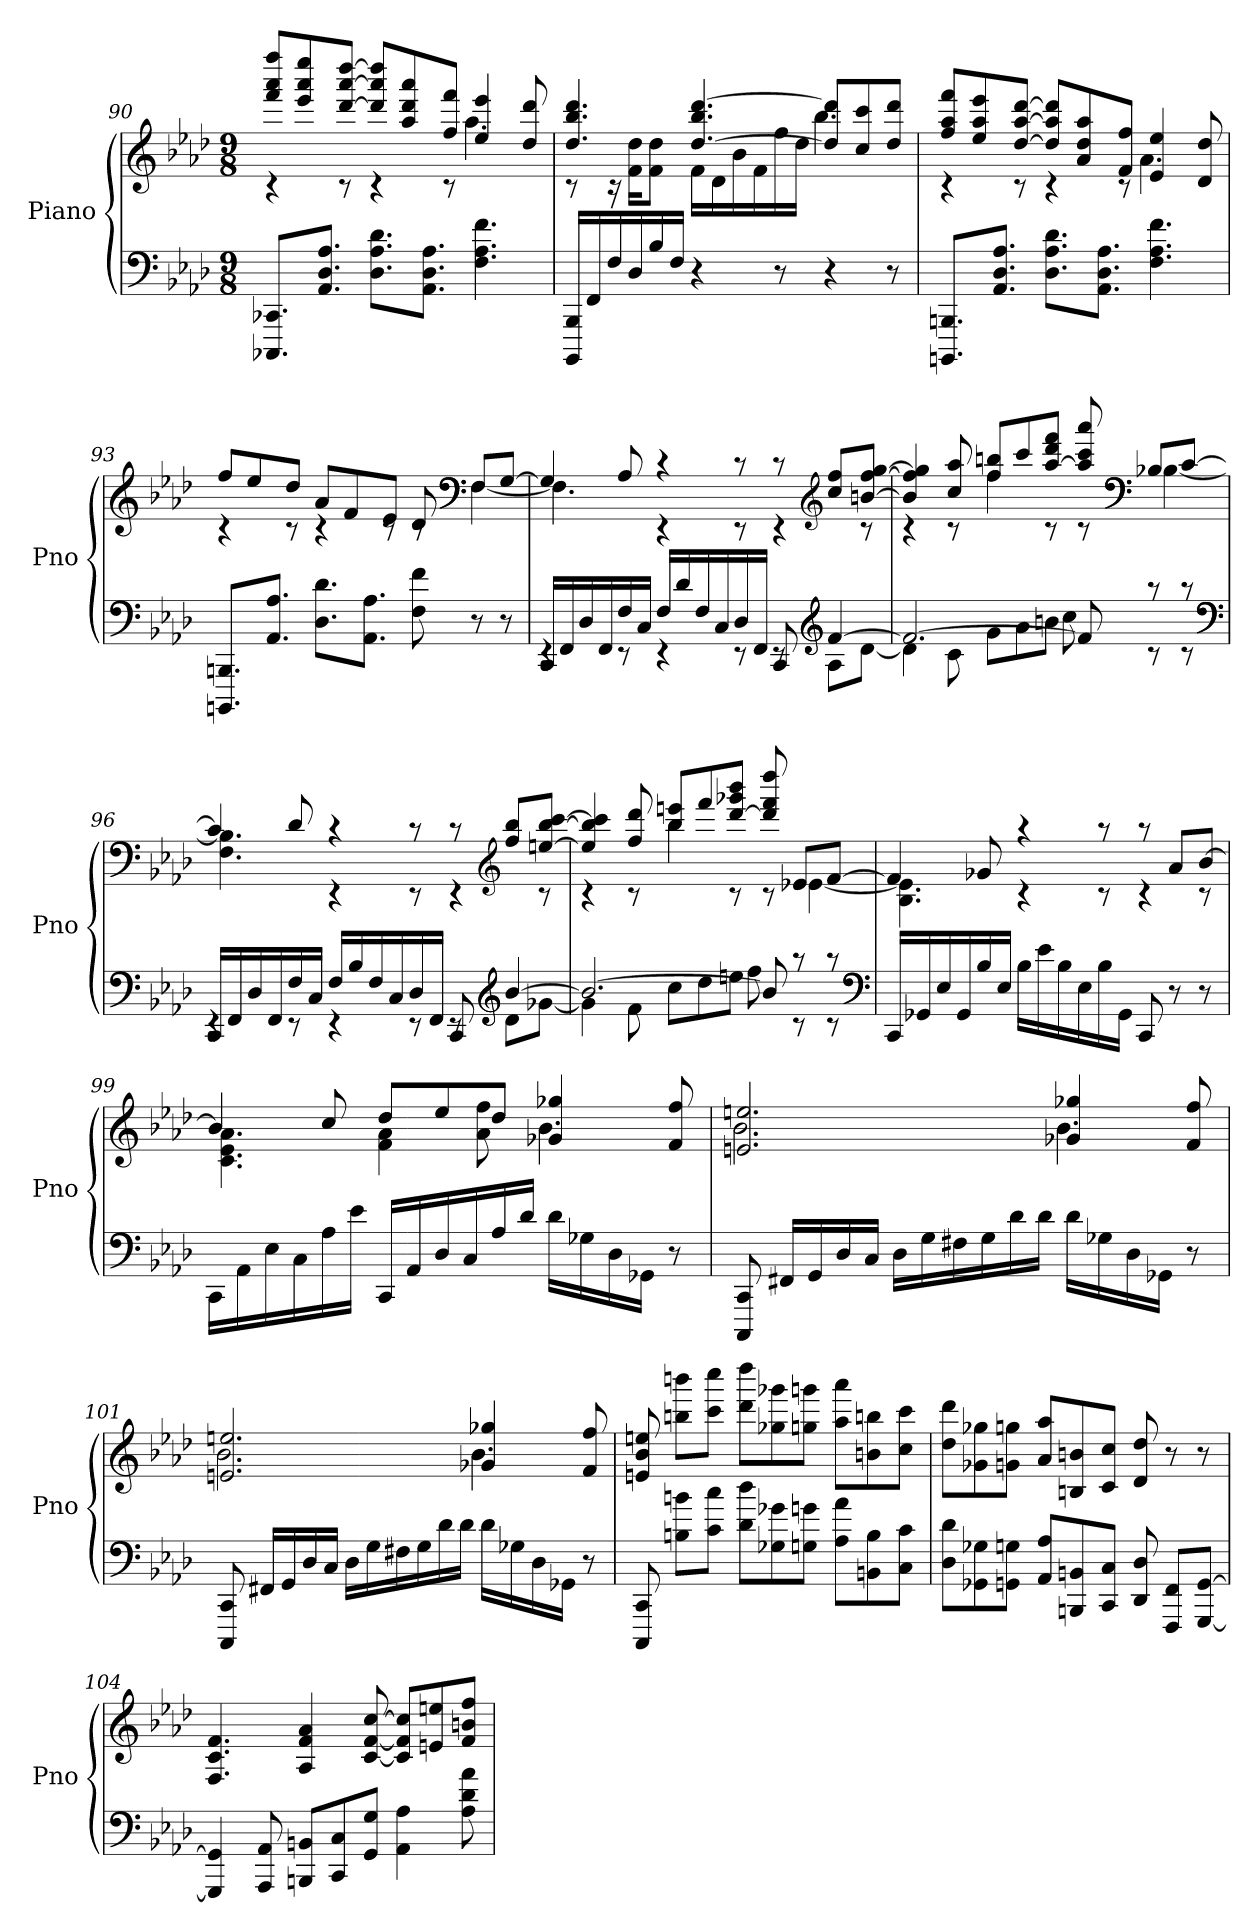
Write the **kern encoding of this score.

**kern	**kern
*part1	*part1
*staff2	*staff1
*I"Piano	*
*I'Pno	*
*clefF4	*clefG2
*k[b-e-a-d-]	*k[b-e-a-d-]
*M9/8	*M9/8
=90	=90
*	*^
8.CCC-X 8.CC-XL	8fff 8aaa- 8ffffL	4rc
.	8eee- 8aaa- 8eeee-	.
8.AA- 8.D- 8.A-J	.	.
.	[8ddd- [8aaa- [8dddd-J	8rc
8.D- 8.A- 8.d-L	8ddd-] 8aaa-] 8dddd-]L	4rc
.	8aa- 8ddd- 8aaa-	.
8.AA- 8.D- 8.A-J	.	.
.	8ff 8fffJ	8rc
4.F 4.A- 4.f	4ee- 4eee-	4.aa-
.	8dd- 8ddd-	.
=91	=91	=91
16BBBB- 16BBB-LL	4.dd- 4.bb- 4.ddd-	8rc
16FF	.	.
16F	.	16rc
16D-	.	16f 16dd-KL
16B-	.	8f 8dd-J
16FJJ	.	.
4r	[4.dd- 4.bb- [4.ddd-	16fLL
.	.	16d-
.	.	16b-
.	.	16f
8r	.	16ff
.	.	16dd-JJ
4r	8dd-] 8ddd-]L	4.bb-
.	8cc 8ccc	.
8r	8dd- 8ddd-J	.
=92	=92	=92
8.BBBBn 8.BBBnL	8ff 8aa- 8fffL	4rc
.	8ee- 8aa- 8eee-	.
8.AA- 8.D- 8.A-J	.	.
.	[8dd- [8aa- [8ddd-J	8rc
8.D- 8.A- 8.d-L	8dd-] 8aa-] 8ddd-]L	4rc
.	8a- 8dd- 8aa-	.
8.AA- 8.D- 8.A-J	.	.
.	8f 8ffJ	8rc
4.F 4.A- 4.f	4e- 4ee-	4.a-
.	8d- 8dd-	.
=93	=93	=93
8.BBBBn 8.BBBnL	8ffL	4rc
.	8ee-	.
8.AA- 8.A-J	.	.
.	8dd-J	8rc
8.D- 8.d-L	8a-L	4rc
.	8f	.
8.AA- 8.A-J	.	.
.	8e-J	8rc
8F 8f	8d-	8rc
*	*clefF4	*
8r	8FL	[4F
8r	[8GJ	.
=94	=94	=94
*^	*	*
16CCLL	4rEE	4G]	4.F]
16FF	.	.	.
16D-	.	.	.
16FF	.	.	.
16F	8rEE	8A-	.
16CJJ	.	.	.
16FLL	4rEE	4rc	4rEE
16d-	.	.	.
16F	.	.	.
16C	.	.	.
16D-	8rEE	8rc	8rEE
16FFJJ	.	.	.
8CC	8rEE	8rc	4rEE
*clefG2	*	*clefG2	*
[4f	8A-L	8cc 8ffL	.
.	[8d-J	[8bn [8ff [8ggJ	8rc
=95	=95	=95	=95
2.f_	4d-]	4b] 4ff] 4gg]	4rc
.	8c	8cc 8aa-	8rc
.	8gL	8ff 8bbnL	4ff
.	8a-	8ccc	.
.	8bnJ	[8aa- 8ddd- 8fffJ	8rc
8f]	8cc	8aa-] 8ccc 8aaa-	8rc
*	*	*clefF4	*
8raa	8rc	8B-XL	[4B-
8raa	8rc	[8cJ	.
*clefF4	*	*	*
=96	=96	=96	=96
16CCLL	4rEE	4c]	4.F 4.B-]
16FF	.	.	.
16D-	.	.	.
16FF	.	.	.
16F	8rEE	8d-	.
16CJJ	.	.	.
16FLL	4rEE	4rc	4rEE
16B-	.	.	.
16F	.	.	.
16C	.	.	.
16D-	8rEE	8rc	8rEE
16FFJJ	.	.	.
8CC	8rEE	8rc	4rEE
*clefG2	*	*clefG2	*
[4b-	8d-L	8ff 8bb-L	.
.	[8g-XJ	[8een [8bb- [8cccJ	8rc
=97	=97	=97	=97
2.b-_	4g-]	4ee] 4bb-] 4ccc]	4rc
.	8f	8ff 8ddd-	8rc
.	8ccL	8bb- 8eeenL	4bb-
.	8dd-	8fff	.
.	8eenJ	[8ddd- 8ggg-X 8bbb-J	8rc
8b-]	8ff	8ddd-] 8fff 8dddd-	8rc
8raa	8rc	8e-XL	[4e-
8raa	8rc	[8fJ	.
*v	*v	*	*
*clefF4	*	*
=98	=98	=98
16CCLL	4f]	4.B- 4.e-]
16GG-X	.	.
16E-	.	.
16GG-	.	.
16B-	8g-X	.
16E-JJ	.	.
16B-LL	4raa	4rc
16e-	.	.
16B-	.	.
16E-	.	.
16B-	8raa	8rc
16GG-JJ	.	.
8CC	8raa	4rc
8r	8a-L	.
8r	[8b-J	8rc
=99	=99	=99
16CCLL	4b-]	4.c 4.e- 4.a-
16AA-	.	.
16E-	.	.
16C	.	.
16A-	8cc	.
16e-JJ	.	.
16CCLL	8dd-L	4f 4a-
16AA-	.	.
16D-	8ee-	.
16C	.	.
16A-	8dd-J	8a- 8ff
16d-JJ	.	.
16d-LL	4g-X 4gg-X	4.b-
16G-X	.	.
16D-	.	.
16GG-XJJ	.	.
8r	8f 8ff	.
=100	=100	=100
8CCC 8CC	2.en 2.een	2.b-
16FF#XLL	.	.
16GG	.	.
16D-	.	.
16CJJ	.	.
16D-LL	.	.
16G	.	.
16F#X	.	.
16G	.	.
16d-	.	.
16d-JJ	.	.
16d-LL	4g-X 4gg-X	4.b-
16G-X	.	.
16D-	.	.
16GG-XJJ	.	.
8r	8f 8ff	.
=101	=101	=101
8CCC 8CC	2.en 2.een	2.b-
16FF#XLL	.	.
16GG	.	.
16D-	.	.
16CJJ	.	.
16D-LL	.	.
16G	.	.
16F#X	.	.
16G	.	.
16d-	.	.
16d-JJ	.	.
16d-LL	4g-X 4gg-X	4.b-
16G-X	.	.
16D-	.	.
16GG-XJJ	.	.
8r	8f 8ff	.
*	*v	*v
=102	=102
8CCC 8CC	8en 8b- 8een
8Bn 8bnL	8bbn 8bbbnL
8c 8ccJ	8ccc 8ccccJ
8d- 8dd-L	8ddd- 8dddd-L
8G-X 8g-X	8gg-X 8ggg-X
8Gn 8gnJ	8ggn 8gggnJ
8A- 8a-L	8aa- 8aaa-L
8BBn 8B	8bn 8bbn
8C 8cJ	8cc 8cccJ
=103	=103
8D- 8d-L	8dd- 8ddd-L
8GG-X 8G-X	8g-X 8gg-X
8GGn 8GnJ	8gn 8ggnJ
8AA- 8A-L	8a- 8aa-L
8BBBn 8BBn	8Bn 8bn
8CC 8CJ	8c 8ccJ
8DD- 8D-	8d- 8dd-
8FFF 8FFL	8r
[8GGG [8GGJ	8r
=104	=104
4GGG] 4GG]	4.F 4.c 4.f
8AAA- 8AA-	.
8BBBn 8BBnL	4A- 4f 4a-
8CC 8C	.
8GG 8GJ	[8c [8f [8cc
4AA- 4A-	8c] 8f] 8cc]L
.	8en 8een
8A- 8d- 8a-	8f 8bn 8ffJ
=	=
*-	*-
